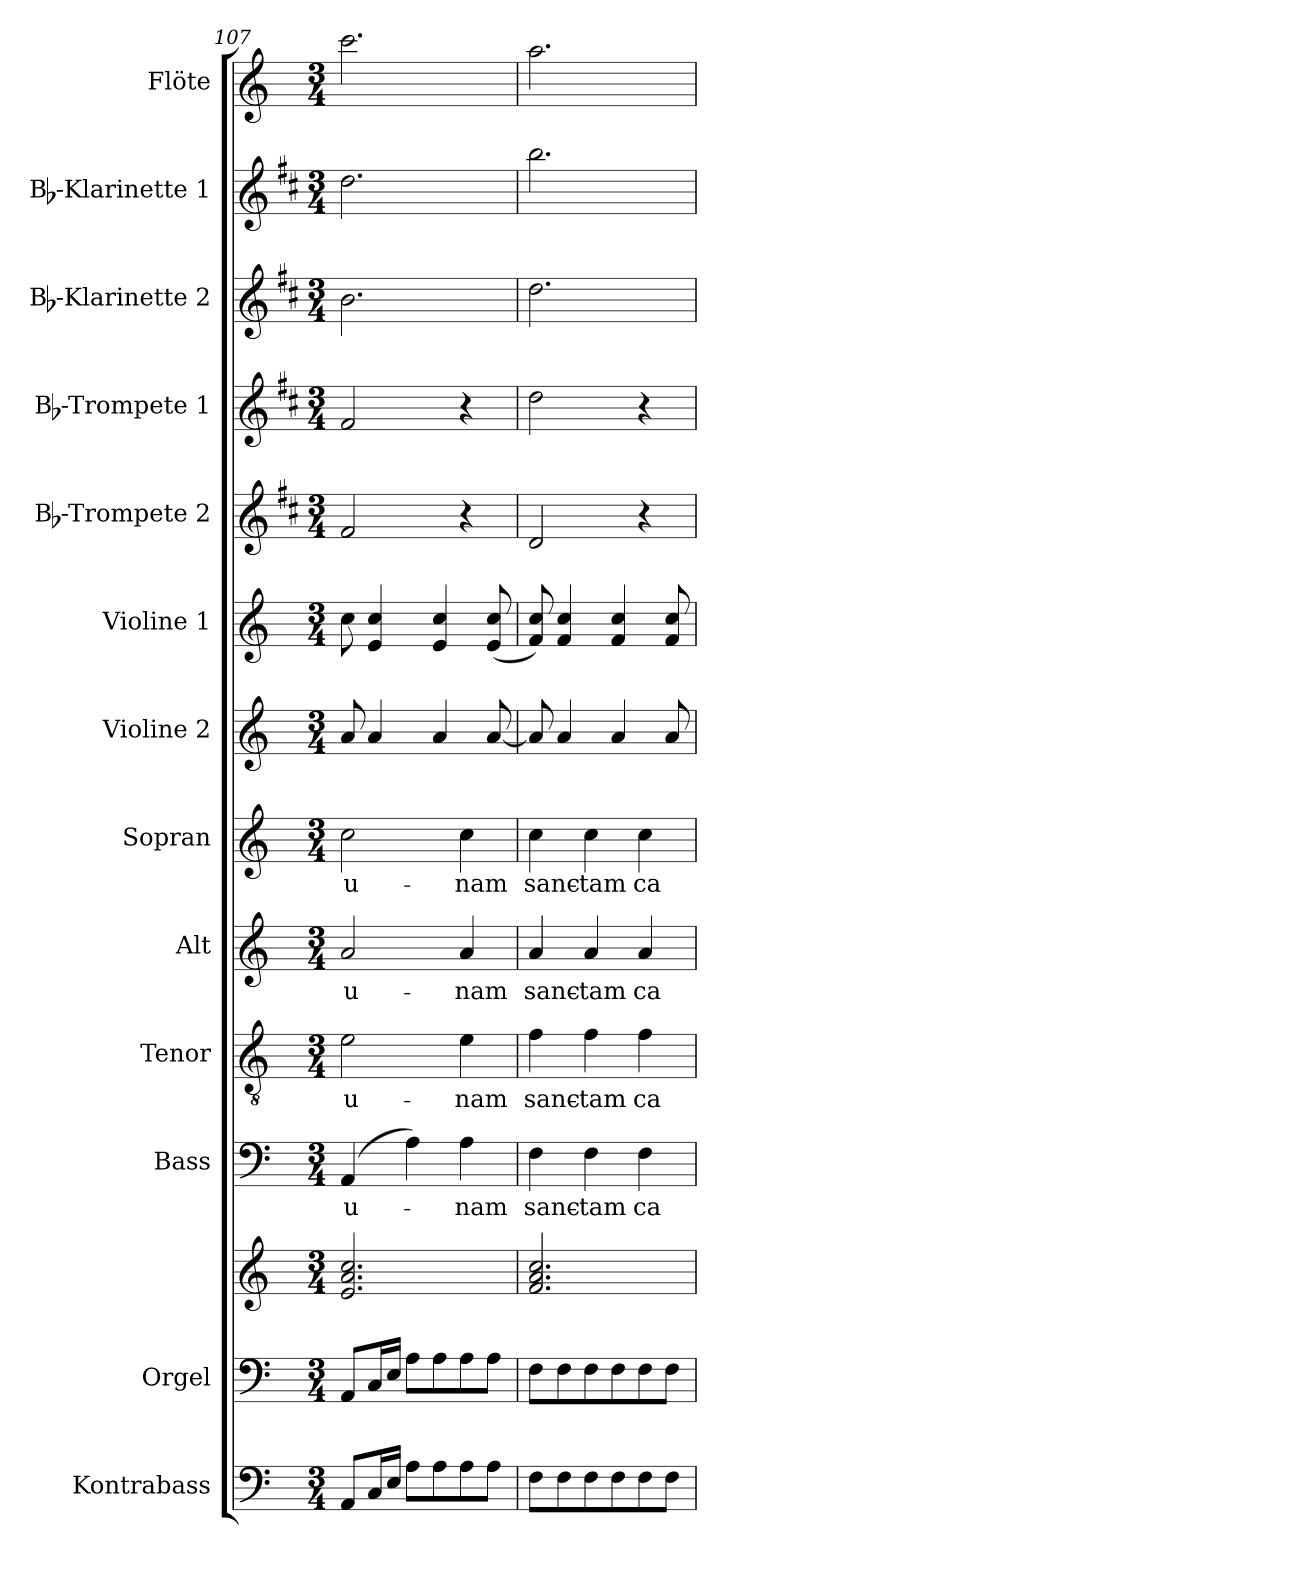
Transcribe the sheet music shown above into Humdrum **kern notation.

**kern	**kern	**kern	**kern	**text	**kern	**text	**kern	**text	**kern	**text	**kern	**kern	**kern	**kern	**kern	**kern	**kern
*part13	*part12	*part12	*part11	*part11	*part10	*part10	*part9	*part9	*part8	*part8	*part7	*part6	*part5	*part4	*part3	*part2	*part1
*staff14	*staff13	*staff12	*staff11	*staff11	*staff10	*staff10	*staff9	*staff9	*staff8	*staff8	*staff7	*staff6	*staff5	*staff4	*staff3	*staff2	*staff1
*I"Kontrabass	*I"Orgel	*	*I"Bass	*	*I"Tenor	*	*I"Alt	*	*I"Sopran	*	*I"Violine 2	*I"Violine 1	*I"Bb-Trompete 2	*I"Bb-Trompete 1	*I"Bb-Klarinette 2	*I"Bb-Klarinette 1	*I"Flöte
*I'Kb.	*I'Org.	*	*I'B.	*	*I'T.	*	*I'A.	*	*I'S.	*	*I'Vl. 2	*I'Vl. 1	*I'Bb Trp. 2	*I'Bb Trp. 1	*I'Bb Kl. 2	*I'Bb Kl. 1	*I'Fl.
!!LO:PB:g=z
*clefF4	*clefF4	*clefG2	*clefF4	*	*clefGv2	*	*clefG2	*	*clefG2	*	*clefG2	*clefG2	*clefG2	*clefG2	*clefG2	*clefG2	*clefG2
*ITrd7c12	*	*	*	*	*	*	*	*	*	*	*	*	*ITrd1c2	*ITrd1c2	*ITrd1c2	*ITrd1c2	*
*k[]	*k[]	*k[]	*k[]	*	*k[]	*	*k[]	*	*k[]	*	*k[]	*k[]	*k[]	*k[]	*k[]	*k[]	*k[]
*C:	*C:	*C:	*C:	*	*C:	*	*C:	*	*C:	*	*C:	*C:	*C:	*C:	*C:	*C:	*C:
*M3/4	*M3/4	*M3/4	*M3/4	*	*M3/4	*	*M3/4	*	*M3/4	*	*M3/4	*M3/4	*M3/4	*M3/4	*M3/4	*M3/4	*M3/4
=107	=107	=107	=107	=107	=107	=107	=107	=107	=107	=107	=107	=107	=107	=107	=107	=107	=107
!	!	!	!	!LO:LY:b	!	!LO:LY:b	!	!LO:LY:b	!	!LO:LY:b	!	!	!	!	!	!	!
8AAA/L	8AA/L	2.e/ 2.a/ 2.cc/	(4AA/	u-	2e\	u-	2a/	u-	2cc\	u-	8a/	8cc\	2e/	2e/	2.a\	2.cc\	2.ccc\
16CC/L	16C/L	.	.	.	.	.	.	.	.	.	4a/	4e/ 4cc/	.	.	.	.	.
16EE/JJ	16E/JJ	.	.	.	.	.	.	.	.	.	.	.	.	.	.	.	.
8AA\L	8A\L	.	4A\)	.	.	.	.	.	.	.	.	.	.	.	.	.	.
8AA\	8A\	.	.	.	.	.	.	.	.	.	4a/	4e/ 4cc/	.	.	.	.	.
!	!	!	!	!LO:LY:b	!	!LO:LY:b	!	!LO:LY:b	!	!LO:LY:b	!	!	!	!	!	!	!
8AA\	8A\	.	4A\	-nam	4e\	-nam	4a/	-nam	4cc\	-nam	.	.	4r	4r	.	.	.
8AA\J	8A\J	.	.	.	.	.	.	.	.	.	[8a/	(<8e/ 8cc/	.	.	.	.	.
=108	=108	=108	=108	=108	=108	=108	=108	=108	=108	=108	=108	=108	=108	=108	=108	=108	=108
!	!	!	!	!LO:LY:b	!	!LO:LY:b	!	!LO:LY:b	!	!LO:LY:b	!	!	!	!	!	!	!
8FF\L	8F\L	2.f/ 2.a/ 2.cc/	4F\	sanc-	4f\	sanc-	4a/	sanc-	4cc\	sanc-	8a/]	8f/ 8cc/)	2c/	2cc\	2.cc\	2.aa\	2.aa\
8FF\	8F\	.	.	.	.	.	.	.	.	.	4a/	4f/ 4cc/	.	.	.	.	.
!	!	!	!	!LO:LY:b	!	!LO:LY:b	!	!LO:LY:b	!	!LO:LY:b	!	!	!	!	!	!	!
8FF\	8F\	.	4F\	-tam	4f\	-tam	4a/	-tam	4cc\	-tam	.	.	.	.	.	.	.
8FF\	8F\	.	.	.	.	.	.	.	.	.	4a/	4f/ 4cc/	.	.	.	.	.
!	!	!	!	!LO:LY:b	!	!LO:LY:b	!	!LO:LY:b	!	!LO:LY:b	!	!	!	!	!	!	!
8FF\	8F\	.	4F\	ca-	4f\	ca-	4a/	ca-	4cc\	ca-	.	.	4r	4r	.	.	.
8FF\J	8F\J	.	.	.	.	.	.	.	.	.	8a/	8f/ 8cc/	.	.	.	.	.
=	=	=	=	=	=	=	=	=	=	=	=	=	=	=	=	=	=
*-	*-	*-	*-	*-	*-	*-	*-	*-	*-	*-	*-	*-	*-	*-	*-	*-	*-
